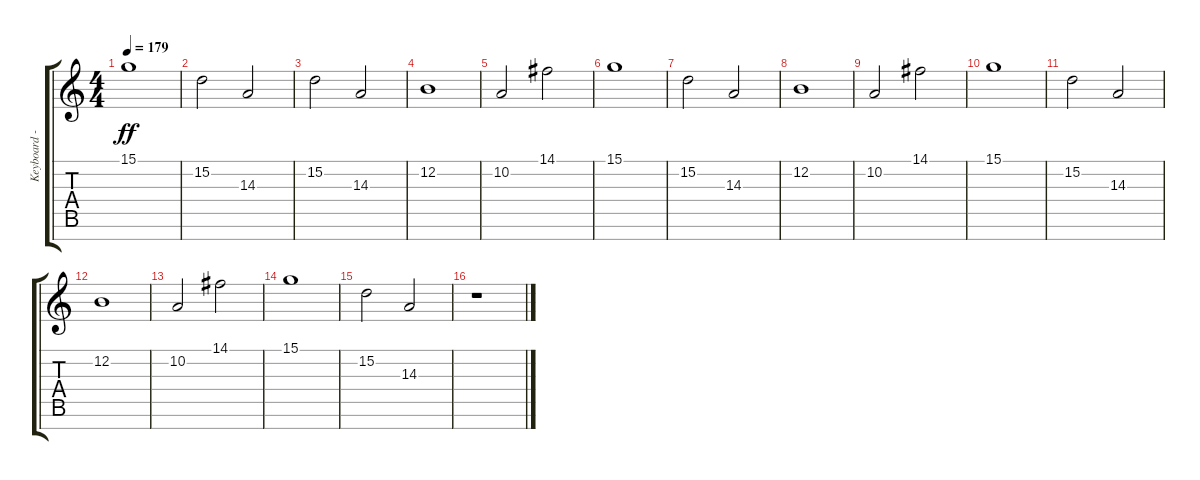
\track ("Keyboard - 1" "Keyboard -") {instrument stringensemble1}
\staff {score tabs}
\tuning (E4 B3 G3 D3 A2 E2 B1) {hide}
\ts (4 4)
\tempo 179
\clef g2
\ks c
15.1.1{dy ff} |
15.2.2 14.3.2 |
15.2.2 14.3.2 |
12.2.1 |
10.2.2 14.1.2 |
15.1.1 |
15.2.2 14.3.2 |
12.2.1 |
10.2.2 14.1.2 |
15.1.1 |
15.2.2 14.3.2 |
12.2.1 |
10.2.2 14.1.2 |
15.1.1 |
15.2.2 14.3.2 |
r.1
